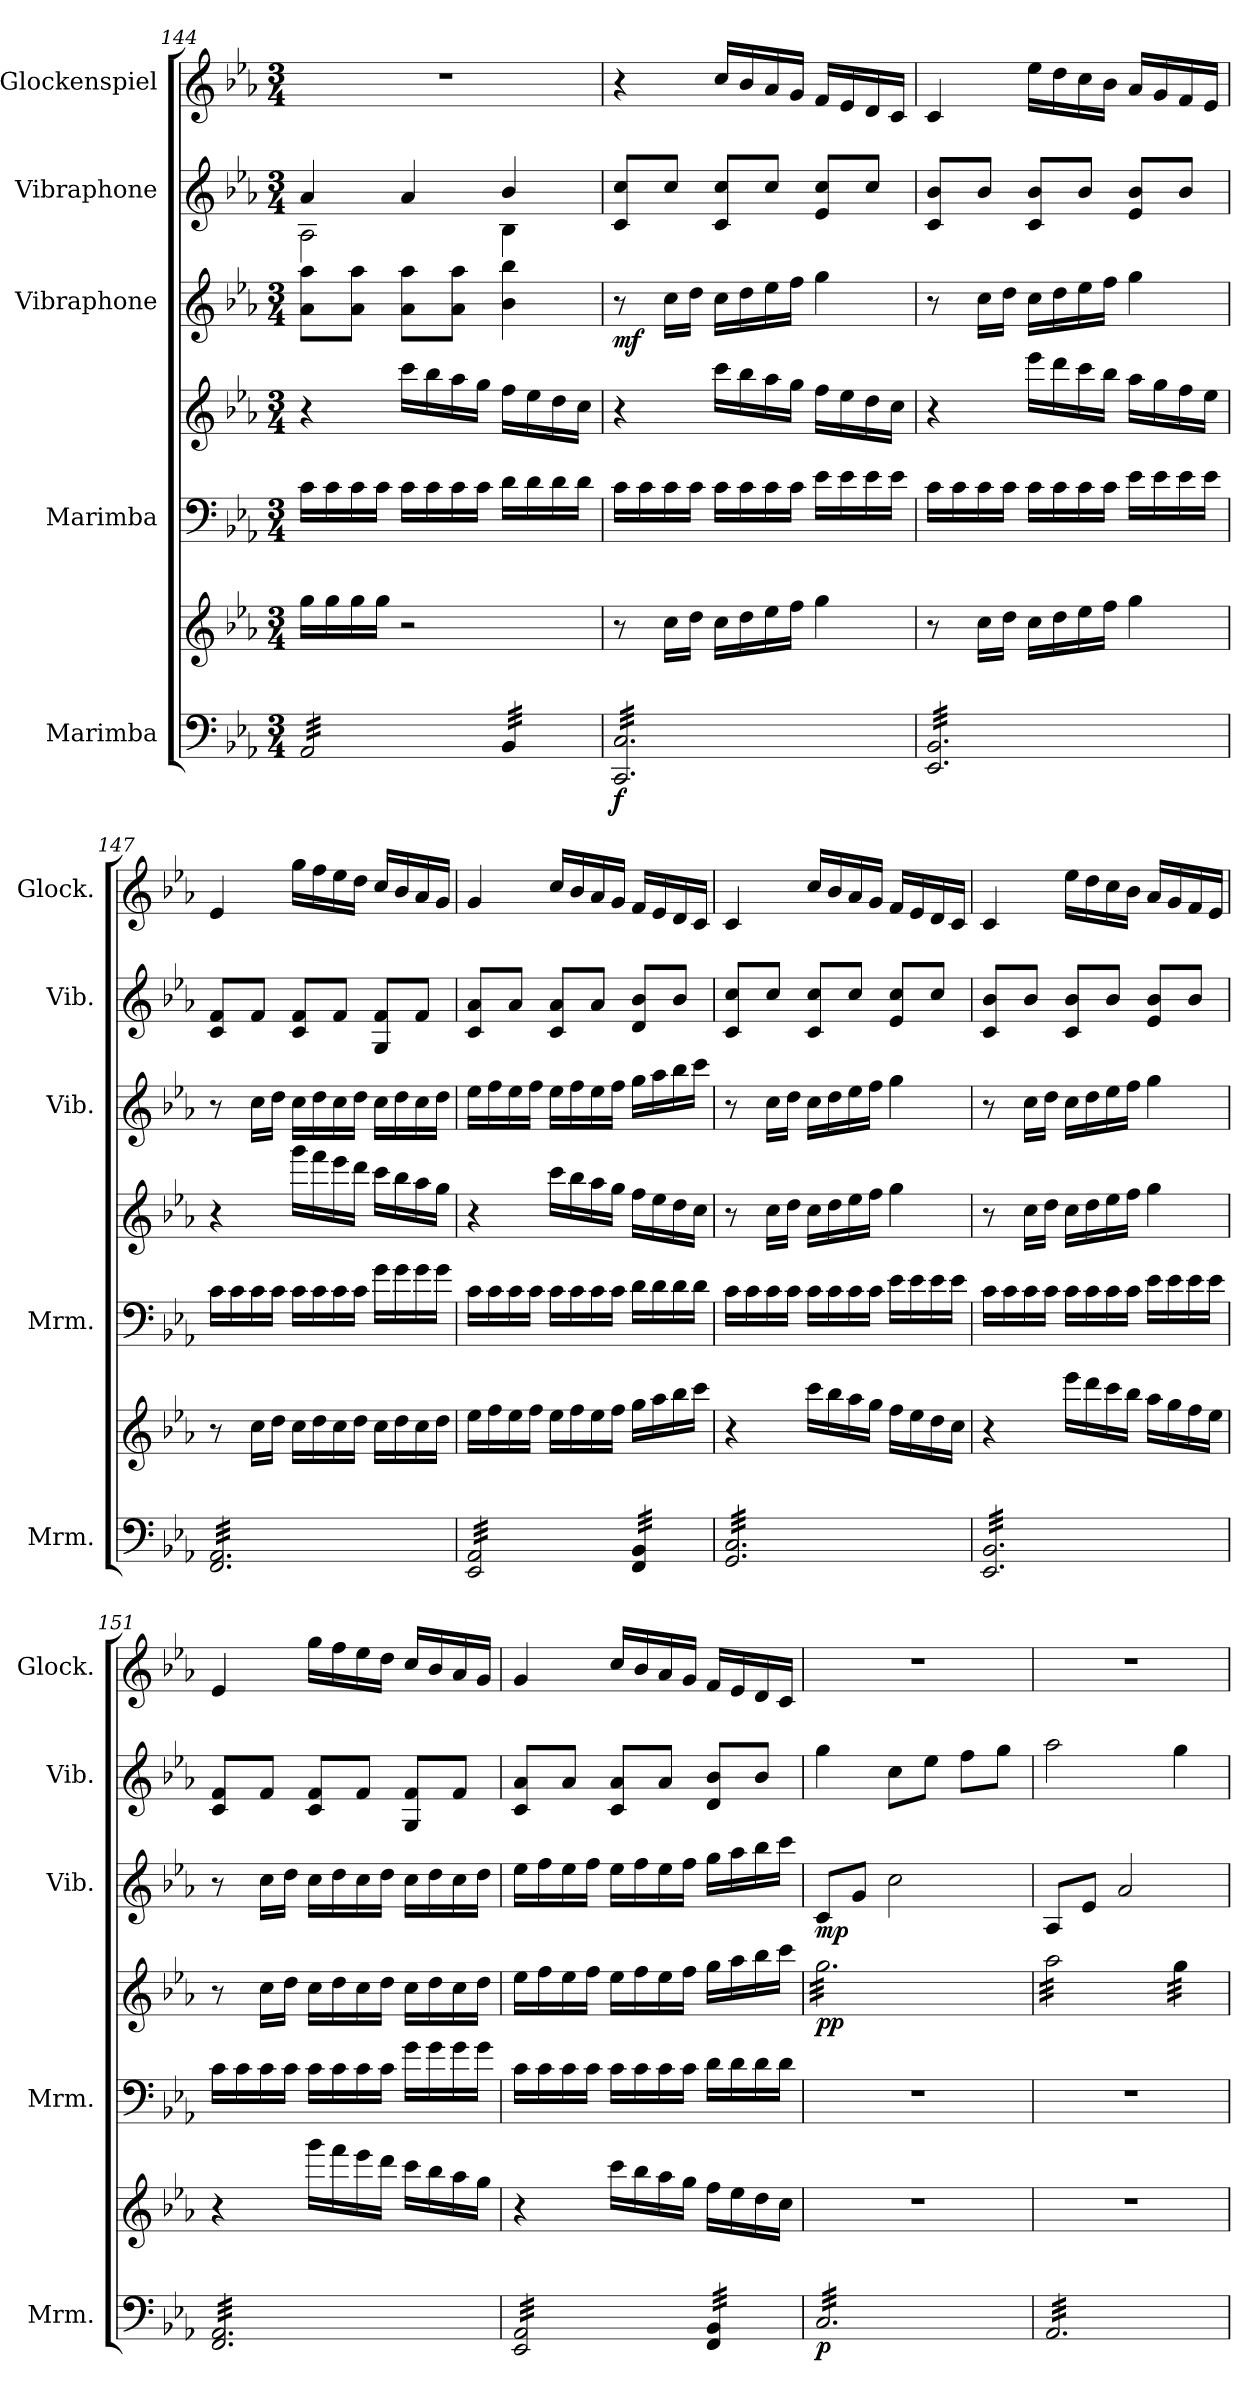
**kern	**kern	**dynam	**kern	**kern	**dynam	**kern	**dynam	**kern	**kern
*part5	*part5	*part5	*part4	*part4	*part4	*part3	*part3	*part2	*part1
*staff7	*staff6	*staff6/7	*staff5	*staff4	*staff4/5	*staff3	*staff3	*staff2	*staff1
*I"Marimba	*	*	*I"Marimba	*	*	*I"Vibraphone	*	*I"Vibraphone	*I"Glockenspiel
*I'Mrm.	*	*	*I'Mrm.	*	*	*I'Vib.	*	*I'Vib.	*I'Glock.
*clefF4	*clefG2	*	*clefF4	*clefG2	*	*clefG2	*	*clefG2	*clefG2
*	*	*	*	*	*	*	*	*	*ITrd-14c-24
*k[b-e-a-]	*k[b-e-a-]	*	*k[b-e-a-]	*k[b-e-a-]	*	*k[b-e-a-]	*	*k[b-e-a-]	*k[b-e-a-]
*M3/4	*M3/4	*	*M3/4	*M3/4	*	*M3/4	*	*M3/4	*M3/4
=144	=144	=144	=144	=144	=144	=144	=144	=144	=144
*	*	*	*	*	*	*	*	*^	*
*tremolo	*	*	*	*	*	*	*	*	*	*
32AA-/LLL	16gg\LL	.	16c\LL	4r	.	8a-\ 8aa-\L	.	4a-/	2A-\	2.r
32AA-/	.	.	.	.	.	.	.	.	.	.
32AA-/	16gg\	.	16c\	.	.	.	.	.	.	.
32AA-/	.	.	.	.	.	.	.	.	.	.
32AA-/	16gg\	.	16c\	.	.	8a-\ 8aa-\J	.	.	.	.
32AA-/	.	.	.	.	.	.	.	.	.	.
32AA-/	16gg\JJ	.	16c\JJ	.	.	.	.	.	.	.
32AA-/	.	.	.	.	.	.	.	.	.	.
32AA-/	2r	.	16c\LL	16ccc\LL	.	8a-\ 8aa-\L	.	4a-/	.	.
32AA-/	.	.	.	.	.	.	.	.	.	.
32AA-/	.	.	16c\	16bb-\	.	.	.	.	.	.
32AA-/	.	.	.	.	.	.	.	.	.	.
32AA-/	.	.	16c\	16aa-\	.	8a-\ 8aa-\J	.	.	.	.
32AA-/	.	.	.	.	.	.	.	.	.	.
32AA-/	.	.	16c\JJ	16gg\JJ	.	.	.	.	.	.
32AA-/JJJ	.	.	.	.	.	.	.	.	.	.
32BB-/LLL	.	.	16d\LL	16ff\LL	.	4b-\ 4bb-\	.	4b-/	4B-\	.
32BB-/	.	.	.	.	.	.	.	.	.	.
32BB-/	.	.	16d\	16ee-\	.	.	.	.	.	.
32BB-/	.	.	.	.	.	.	.	.	.	.
32BB-/	.	.	16d\	16dd\	.	.	.	.	.	.
32BB-/	.	.	.	.	.	.	.	.	.	.
32BB-/	.	.	16d\JJ	16cc\JJ	.	.	.	.	.	.
32BB-/JJJ	.	.	.	.	.	.	.	.	.	.
*	*	*	*	*	*	*	*	*v	*v	*
!!LO:PB:g=z
=145	=145	=145	=145	=145	=145	=145	=145	=145	=145
!	!	!LO:DY:b=2	!	!	!	!	!LO:DY:b	!	!
32CC/ 32C/LLL	8r	f	16c\LL	4r	.	8r	mf	8c/ 8cc/L	4r
32CC/ 32C/	.	.	.	.	.	.	.	.	.
32CC/ 32C/	.	.	16c\	.	.	.	.	.	.
32CC/ 32C/	.	.	.	.	.	.	.	.	.
32CC/ 32C/	16cc\LL	.	16c\	.	.	16cc\LL	.	8cc/J	.
32CC/ 32C/	.	.	.	.	.	.	.	.	.
32CC/ 32C/	16dd\JJ	.	16c\JJ	.	.	16dd\JJ	.	.	.
32CC/ 32C/	.	.	.	.	.	.	.	.	.
32CC/ 32C/	16cc\LL	.	16c\LL	16ccc\LL	.	16cc\LL	.	8c/ 8cc/L	16cccc/LL
32CC/ 32C/	.	.	.	.	.	.	.	.	.
32CC/ 32C/	16dd\	.	16c\	16bb-\	.	16dd\	.	.	16bbb-/
32CC/ 32C/	.	.	.	.	.	.	.	.	.
32CC/ 32C/	16ee-\	.	16c\	16aa-\	.	16ee-\	.	8cc/J	16aaa-/
32CC/ 32C/	.	.	.	.	.	.	.	.	.
32CC/ 32C/	16ff\JJ	.	16c\JJ	16gg\JJ	.	16ff\JJ	.	.	16ggg/JJ
32CC/ 32C/	.	.	.	.	.	.	.	.	.
32CC/ 32C/	4gg\	.	16e-\LL	16ff\LL	.	4gg\	.	8e-/ 8cc/L	16fff/LL
32CC/ 32C/	.	.	.	.	.	.	.	.	.
32CC/ 32C/	.	.	16e-\	16ee-\	.	.	.	.	16eee-/
32CC/ 32C/	.	.	.	.	.	.	.	.	.
32CC/ 32C/	.	.	16e-\	16dd\	.	.	.	8cc/J	16ddd/
32CC/ 32C/	.	.	.	.	.	.	.	.	.
32CC/ 32C/	.	.	16e-\JJ	16cc\JJ	.	.	.	.	16ccc/JJ
32CC/ 32C/JJJ	.	.	.	.	.	.	.	.	.
=146	=146	=146	=146	=146	=146	=146	=146	=146	=146
32EE-/ 32BB-/LLL	8r	.	16c\LL	4r	.	8r	.	8c/ 8b-/L	4ccc/
32EE-/ 32BB-/	.	.	.	.	.	.	.	.	.
32EE-/ 32BB-/	.	.	16c\	.	.	.	.	.	.
32EE-/ 32BB-/	.	.	.	.	.	.	.	.	.
32EE-/ 32BB-/	16cc\LL	.	16c\	.	.	16cc\LL	.	8b-/J	.
32EE-/ 32BB-/	.	.	.	.	.	.	.	.	.
32EE-/ 32BB-/	16dd\JJ	.	16c\JJ	.	.	16dd\JJ	.	.	.
32EE-/ 32BB-/	.	.	.	.	.	.	.	.	.
32EE-/ 32BB-/	16cc\LL	.	16c\LL	16eee-\LL	.	16cc\LL	.	8c/ 8b-/L	16eeee-\LL
32EE-/ 32BB-/	.	.	.	.	.	.	.	.	.
32EE-/ 32BB-/	16dd\	.	16c\	16ddd\	.	16dd\	.	.	16dddd\
32EE-/ 32BB-/	.	.	.	.	.	.	.	.	.
32EE-/ 32BB-/	16ee-\	.	16c\	16ccc\	.	16ee-\	.	8b-/J	16cccc\
32EE-/ 32BB-/	.	.	.	.	.	.	.	.	.
32EE-/ 32BB-/	16ff\JJ	.	16c\JJ	16bb-\JJ	.	16ff\JJ	.	.	16bbb-\JJ
32EE-/ 32BB-/	.	.	.	.	.	.	.	.	.
32EE-/ 32BB-/	4gg\	.	16e-\LL	16aa-\LL	.	4gg\	.	8e-/ 8b-/L	16aaa-/LL
32EE-/ 32BB-/	.	.	.	.	.	.	.	.	.
32EE-/ 32BB-/	.	.	16e-\	16gg\	.	.	.	.	16ggg/
32EE-/ 32BB-/	.	.	.	.	.	.	.	.	.
32EE-/ 32BB-/	.	.	16e-\	16ff\	.	.	.	8b-/J	16fff/
32EE-/ 32BB-/	.	.	.	.	.	.	.	.	.
32EE-/ 32BB-/	.	.	16e-\JJ	16ee-\JJ	.	.	.	.	16eee-/JJ
32EE-/ 32BB-/JJJ	.	.	.	.	.	.	.	.	.
=147	=147	=147	=147	=147	=147	=147	=147	=147	=147
32FF/ 32AA-/LLL	8r	.	16c\LL	4r	.	8r	.	8c/ 8f/L	4eee-/
32FF/ 32AA-/	.	.	.	.	.	.	.	.	.
32FF/ 32AA-/	.	.	16c\	.	.	.	.	.	.
32FF/ 32AA-/	.	.	.	.	.	.	.	.	.
32FF/ 32AA-/	16cc\LL	.	16c\	.	.	16cc\LL	.	8f/J	.
32FF/ 32AA-/	.	.	.	.	.	.	.	.	.
32FF/ 32AA-/	16dd\JJ	.	16c\JJ	.	.	16dd\JJ	.	.	.
32FF/ 32AA-/	.	.	.	.	.	.	.	.	.
32FF/ 32AA-/	16cc\LL	.	16c\LL	16ggg\LL	.	16cc\LL	.	8c/ 8f/L	16gggg\LL
32FF/ 32AA-/	.	.	.	.	.	.	.	.	.
32FF/ 32AA-/	16dd\	.	16c\	16fff\	.	16dd\	.	.	16ffff\
32FF/ 32AA-/	.	.	.	.	.	.	.	.	.
32FF/ 32AA-/	16cc\	.	16c\	16eee-\	.	16cc\	.	8f/J	16eeee-\
32FF/ 32AA-/	.	.	.	.	.	.	.	.	.
32FF/ 32AA-/	16dd\JJ	.	16c\JJ	16ddd\JJ	.	16dd\JJ	.	.	16dddd\JJ
32FF/ 32AA-/	.	.	.	.	.	.	.	.	.
32FF/ 32AA-/	16cc\LL	.	16g\LL	16ccc\LL	.	16cc\LL	.	8G/ 8f/L	16cccc/LL
32FF/ 32AA-/	.	.	.	.	.	.	.	.	.
32FF/ 32AA-/	16dd\	.	16g\	16bb-\	.	16dd\	.	.	16bbb-/
32FF/ 32AA-/	.	.	.	.	.	.	.	.	.
32FF/ 32AA-/	16cc\	.	16g\	16aa-\	.	16cc\	.	8f/J	16aaa-/
32FF/ 32AA-/	.	.	.	.	.	.	.	.	.
32FF/ 32AA-/	16dd\JJ	.	16g\JJ	16gg\JJ	.	16dd\JJ	.	.	16ggg/JJ
32FF/ 32AA-/JJJ	.	.	.	.	.	.	.	.	.
!!LO:PB:g=z
=148	=148	=148	=148	=148	=148	=148	=148	=148	=148
32EE-/ 32AA-/LLL	16ee-\LL	.	16c\LL	4r	.	16ee-\LL	.	8c/ 8a-/L	4ggg/
32EE-/ 32AA-/	.	.	.	.	.	.	.	.	.
32EE-/ 32AA-/	16ff\	.	16c\	.	.	16ff\	.	.	.
32EE-/ 32AA-/	.	.	.	.	.	.	.	.	.
32EE-/ 32AA-/	16ee-\	.	16c\	.	.	16ee-\	.	8a-/J	.
32EE-/ 32AA-/	.	.	.	.	.	.	.	.	.
32EE-/ 32AA-/	16ff\JJ	.	16c\JJ	.	.	16ff\JJ	.	.	.
32EE-/ 32AA-/	.	.	.	.	.	.	.	.	.
32EE-/ 32AA-/	16ee-\LL	.	16c\LL	16ccc\LL	.	16ee-\LL	.	8c/ 8a-/L	16cccc/LL
32EE-/ 32AA-/	.	.	.	.	.	.	.	.	.
32EE-/ 32AA-/	16ff\	.	16c\	16bb-\	.	16ff\	.	.	16bbb-/
32EE-/ 32AA-/	.	.	.	.	.	.	.	.	.
32EE-/ 32AA-/	16ee-\	.	16c\	16aa-\	.	16ee-\	.	8a-/J	16aaa-/
32EE-/ 32AA-/	.	.	.	.	.	.	.	.	.
32EE-/ 32AA-/	16ff\JJ	.	16c\JJ	16gg\JJ	.	16ff\JJ	.	.	16ggg/JJ
32EE-/ 32AA-/JJJ	.	.	.	.	.	.	.	.	.
32FF/ 32BB-/LLL	16gg\LL	.	16d\LL	16ff\LL	.	16gg\LL	.	8d/ 8b-/L	16fff/LL
32FF/ 32BB-/	.	.	.	.	.	.	.	.	.
32FF/ 32BB-/	16aa-\	.	16d\	16ee-\	.	16aa-\	.	.	16eee-/
32FF/ 32BB-/	.	.	.	.	.	.	.	.	.
32FF/ 32BB-/	16bb-\	.	16d\	16dd\	.	16bb-\	.	8b-/J	16ddd/
32FF/ 32BB-/	.	.	.	.	.	.	.	.	.
32FF/ 32BB-/	16ccc\JJ	.	16d\JJ	16cc\JJ	.	16ccc\JJ	.	.	16ccc/JJ
32FF/ 32BB-/JJJ	.	.	.	.	.	.	.	.	.
=149	=149	=149	=149	=149	=149	=149	=149	=149	=149
32GG/ 32C/LLL	4r	.	16c\LL	8r	.	8r	.	8c/ 8cc/L	4ccc/
32GG/ 32C/	.	.	.	.	.	.	.	.	.
32GG/ 32C/	.	.	16c\	.	.	.	.	.	.
32GG/ 32C/	.	.	.	.	.	.	.	.	.
32GG/ 32C/	.	.	16c\	16cc\LL	.	16cc\LL	.	8cc/J	.
32GG/ 32C/	.	.	.	.	.	.	.	.	.
32GG/ 32C/	.	.	16c\JJ	16dd\JJ	.	16dd\JJ	.	.	.
32GG/ 32C/	.	.	.	.	.	.	.	.	.
32GG/ 32C/	16ccc\LL	.	16c\LL	16cc\LL	.	16cc\LL	.	8c/ 8cc/L	16cccc/LL
32GG/ 32C/	.	.	.	.	.	.	.	.	.
32GG/ 32C/	16bb-\	.	16c\	16dd\	.	16dd\	.	.	16bbb-/
32GG/ 32C/	.	.	.	.	.	.	.	.	.
32GG/ 32C/	16aa-\	.	16c\	16ee-\	.	16ee-\	.	8cc/J	16aaa-/
32GG/ 32C/	.	.	.	.	.	.	.	.	.
32GG/ 32C/	16gg\JJ	.	16c\JJ	16ff\JJ	.	16ff\JJ	.	.	16ggg/JJ
32GG/ 32C/	.	.	.	.	.	.	.	.	.
32GG/ 32C/	16ff\LL	.	16e-\LL	4gg\	.	4gg\	.	8e-/ 8cc/L	16fff/LL
32GG/ 32C/	.	.	.	.	.	.	.	.	.
32GG/ 32C/	16ee-\	.	16e-\	.	.	.	.	.	16eee-/
32GG/ 32C/	.	.	.	.	.	.	.	.	.
32GG/ 32C/	16dd\	.	16e-\	.	.	.	.	8cc/J	16ddd/
32GG/ 32C/	.	.	.	.	.	.	.	.	.
32GG/ 32C/	16cc\JJ	.	16e-\JJ	.	.	.	.	.	16ccc/JJ
32GG/ 32C/JJJ	.	.	.	.	.	.	.	.	.
=150	=150	=150	=150	=150	=150	=150	=150	=150	=150
32EE-/ 32BB-/LLL	4r	.	16c\LL	8r	.	8r	.	8c/ 8b-/L	4ccc/
32EE-/ 32BB-/	.	.	.	.	.	.	.	.	.
32EE-/ 32BB-/	.	.	16c\	.	.	.	.	.	.
32EE-/ 32BB-/	.	.	.	.	.	.	.	.	.
32EE-/ 32BB-/	.	.	16c\	16cc\LL	.	16cc\LL	.	8b-/J	.
32EE-/ 32BB-/	.	.	.	.	.	.	.	.	.
32EE-/ 32BB-/	.	.	16c\JJ	16dd\JJ	.	16dd\JJ	.	.	.
32EE-/ 32BB-/	.	.	.	.	.	.	.	.	.
32EE-/ 32BB-/	16eee-\LL	.	16c\LL	16cc\LL	.	16cc\LL	.	8c/ 8b-/L	16eeee-\LL
32EE-/ 32BB-/	.	.	.	.	.	.	.	.	.
32EE-/ 32BB-/	16ddd\	.	16c\	16dd\	.	16dd\	.	.	16dddd\
32EE-/ 32BB-/	.	.	.	.	.	.	.	.	.
32EE-/ 32BB-/	16ccc\	.	16c\	16ee-\	.	16ee-\	.	8b-/J	16cccc\
32EE-/ 32BB-/	.	.	.	.	.	.	.	.	.
32EE-/ 32BB-/	16bb-\JJ	.	16c\JJ	16ff\JJ	.	16ff\JJ	.	.	16bbb-\JJ
32EE-/ 32BB-/	.	.	.	.	.	.	.	.	.
32EE-/ 32BB-/	16aa-\LL	.	16e-\LL	4gg\	.	4gg\	.	8e-/ 8b-/L	16aaa-/LL
32EE-/ 32BB-/	.	.	.	.	.	.	.	.	.
32EE-/ 32BB-/	16gg\	.	16e-\	.	.	.	.	.	16ggg/
32EE-/ 32BB-/	.	.	.	.	.	.	.	.	.
32EE-/ 32BB-/	16ff\	.	16e-\	.	.	.	.	8b-/J	16fff/
32EE-/ 32BB-/	.	.	.	.	.	.	.	.	.
32EE-/ 32BB-/	16ee-\JJ	.	16e-\JJ	.	.	.	.	.	16eee-/JJ
32EE-/ 32BB-/JJJ	.	.	.	.	.	.	.	.	.
!!LO:PB:g=z
=151	=151	=151	=151	=151	=151	=151	=151	=151	=151
32FF/ 32AA-/LLL	4r	.	16c\LL	8r	.	8r	.	8c/ 8f/L	4eee-/
32FF/ 32AA-/	.	.	.	.	.	.	.	.	.
32FF/ 32AA-/	.	.	16c\	.	.	.	.	.	.
32FF/ 32AA-/	.	.	.	.	.	.	.	.	.
32FF/ 32AA-/	.	.	16c\	16cc\LL	.	16cc\LL	.	8f/J	.
32FF/ 32AA-/	.	.	.	.	.	.	.	.	.
32FF/ 32AA-/	.	.	16c\JJ	16dd\JJ	.	16dd\JJ	.	.	.
32FF/ 32AA-/	.	.	.	.	.	.	.	.	.
32FF/ 32AA-/	16ggg\LL	.	16c\LL	16cc\LL	.	16cc\LL	.	8c/ 8f/L	16gggg\LL
32FF/ 32AA-/	.	.	.	.	.	.	.	.	.
32FF/ 32AA-/	16fff\	.	16c\	16dd\	.	16dd\	.	.	16ffff\
32FF/ 32AA-/	.	.	.	.	.	.	.	.	.
32FF/ 32AA-/	16eee-\	.	16c\	16cc\	.	16cc\	.	8f/J	16eeee-\
32FF/ 32AA-/	.	.	.	.	.	.	.	.	.
32FF/ 32AA-/	16ddd\JJ	.	16c\JJ	16dd\JJ	.	16dd\JJ	.	.	16dddd\JJ
32FF/ 32AA-/	.	.	.	.	.	.	.	.	.
32FF/ 32AA-/	16ccc\LL	.	16g\LL	16cc\LL	.	16cc\LL	.	8G/ 8f/L	16cccc/LL
32FF/ 32AA-/	.	.	.	.	.	.	.	.	.
32FF/ 32AA-/	16bb-\	.	16g\	16dd\	.	16dd\	.	.	16bbb-/
32FF/ 32AA-/	.	.	.	.	.	.	.	.	.
32FF/ 32AA-/	16aa-\	.	16g\	16cc\	.	16cc\	.	8f/J	16aaa-/
32FF/ 32AA-/	.	.	.	.	.	.	.	.	.
32FF/ 32AA-/	16gg\JJ	.	16g\JJ	16dd\JJ	.	16dd\JJ	.	.	16ggg/JJ
32FF/ 32AA-/JJJ	.	.	.	.	.	.	.	.	.
=152	=152	=152	=152	=152	=152	=152	=152	=152	=152
32EE-/ 32AA-/LLL	4r	.	16c\LL	16ee-\LL	.	16ee-\LL	.	8c/ 8a-/L	4ggg/
32EE-/ 32AA-/	.	.	.	.	.	.	.	.	.
32EE-/ 32AA-/	.	.	16c\	16ff\	.	16ff\	.	.	.
32EE-/ 32AA-/	.	.	.	.	.	.	.	.	.
32EE-/ 32AA-/	.	.	16c\	16ee-\	.	16ee-\	.	8a-/J	.
32EE-/ 32AA-/	.	.	.	.	.	.	.	.	.
32EE-/ 32AA-/	.	.	16c\JJ	16ff\JJ	.	16ff\JJ	.	.	.
32EE-/ 32AA-/	.	.	.	.	.	.	.	.	.
32EE-/ 32AA-/	16ccc\LL	.	16c\LL	16ee-\LL	.	16ee-\LL	.	8c/ 8a-/L	16cccc/LL
32EE-/ 32AA-/	.	.	.	.	.	.	.	.	.
32EE-/ 32AA-/	16bb-\	.	16c\	16ff\	.	16ff\	.	.	16bbb-/
32EE-/ 32AA-/	.	.	.	.	.	.	.	.	.
32EE-/ 32AA-/	16aa-\	.	16c\	16ee-\	.	16ee-\	.	8a-/J	16aaa-/
32EE-/ 32AA-/	.	.	.	.	.	.	.	.	.
32EE-/ 32AA-/	16gg\JJ	.	16c\JJ	16ff\JJ	.	16ff\JJ	.	.	16ggg/JJ
32EE-/ 32AA-/JJJ	.	.	.	.	.	.	.	.	.
32FF/ 32BB-/LLL	16ff\LL	.	16d\LL	16gg\LL	.	16gg\LL	.	8d/ 8b-/L	16fff/LL
32FF/ 32BB-/	.	.	.	.	.	.	.	.	.
32FF/ 32BB-/	16ee-\	.	16d\	16aa-\	.	16aa-\	.	.	16eee-/
32FF/ 32BB-/	.	.	.	.	.	.	.	.	.
32FF/ 32BB-/	16dd\	.	16d\	16bb-\	.	16bb-\	.	8b-/J	16ddd/
32FF/ 32BB-/	.	.	.	.	.	.	.	.	.
32FF/ 32BB-/	16cc\JJ	.	16d\JJ	16ccc\JJ	.	16ccc\JJ	.	.	16ccc/JJ
32FF/ 32BB-/JJJ	.	.	.	.	.	.	.	.	.
=153	=153	=153	=153	=153	=153	=153	=153	=153	=153
!	!	!LO:DY:b=2	!	!	!LO:DY:b	!	!LO:DY:b	!	!
*	*	*	*	*tremolo	*	*	*	*	*
32C/LLL	2.r	p	2.r	32gg\LLL	pp	8c/L	mp	4gg\	2.r
32C/	.	.	.	32gg\	.	.	.	.	.
32C/	.	.	.	32gg\	.	.	.	.	.
32C/	.	.	.	32gg\	.	.	.	.	.
32C/	.	.	.	32gg\	.	8g/J	.	.	.
32C/	.	.	.	32gg\	.	.	.	.	.
32C/	.	.	.	32gg\	.	.	.	.	.
32C/	.	.	.	32gg\	.	.	.	.	.
32C/	.	.	.	32gg\	.	2cc\	.	8cc\L	.
32C/	.	.	.	32gg\	.	.	.	.	.
32C/	.	.	.	32gg\	.	.	.	.	.
32C/	.	.	.	32gg\	.	.	.	.	.
32C/	.	.	.	32gg\	.	.	.	8ee-\J	.
32C/	.	.	.	32gg\	.	.	.	.	.
32C/	.	.	.	32gg\	.	.	.	.	.
32C/	.	.	.	32gg\	.	.	.	.	.
32C/	.	.	.	32gg\	.	.	.	8ff\L	.
32C/	.	.	.	32gg\	.	.	.	.	.
32C/	.	.	.	32gg\	.	.	.	.	.
32C/	.	.	.	32gg\	.	.	.	.	.
32C/	.	.	.	32gg\	.	.	.	8gg\J	.
32C/	.	.	.	32gg\	.	.	.	.	.
32C/	.	.	.	32gg\	.	.	.	.	.
32C/JJJ	.	.	.	32gg\JJJ	.	.	.	.	.
=154	=154	=154	=154	=154	=154	=154	=154	=154	=154
32AA-/LLL	2.r	.	2.r	32aa-\LLL	.	8A-/L	.	2aa-\	2.r
32AA-/	.	.	.	32aa-\	.	.	.	.	.
32AA-/	.	.	.	32aa-\	.	.	.	.	.
32AA-/	.	.	.	32aa-\	.	.	.	.	.
32AA-/	.	.	.	32aa-\	.	8e-/J	.	.	.
32AA-/	.	.	.	32aa-\	.	.	.	.	.
32AA-/	.	.	.	32aa-\	.	.	.	.	.
32AA-/	.	.	.	32aa-\	.	.	.	.	.
32AA-/	.	.	.	32aa-\	.	2a-/	.	.	.
32AA-/	.	.	.	32aa-\	.	.	.	.	.
32AA-/	.	.	.	32aa-\	.	.	.	.	.
32AA-/	.	.	.	32aa-\	.	.	.	.	.
32AA-/	.	.	.	32aa-\	.	.	.	.	.
32AA-/	.	.	.	32aa-\	.	.	.	.	.
32AA-/	.	.	.	32aa-\	.	.	.	.	.
32AA-/	.	.	.	32aa-\JJJ	.	.	.	.	.
32AA-/	.	.	.	32gg\LLL	.	.	.	4gg\	.
32AA-/	.	.	.	32gg\	.	.	.	.	.
32AA-/	.	.	.	32gg\	.	.	.	.	.
32AA-/	.	.	.	32gg\	.	.	.	.	.
32AA-/	.	.	.	32gg\	.	.	.	.	.
32AA-/	.	.	.	32gg\	.	.	.	.	.
32AA-/	.	.	.	32gg\	.	.	.	.	.
32AA-/JJJ	.	.	.	32gg\JJJ	.	.	.	.	.
*	*	*	*	*Xtremolo	*	*	*	*	*
*Xtremolo	*	*	*	*	*	*	*	*	*
=	=	=	=	=	=	=	=	=	=
*-	*-	*-	*-	*-	*-	*-	*-	*-	*-
